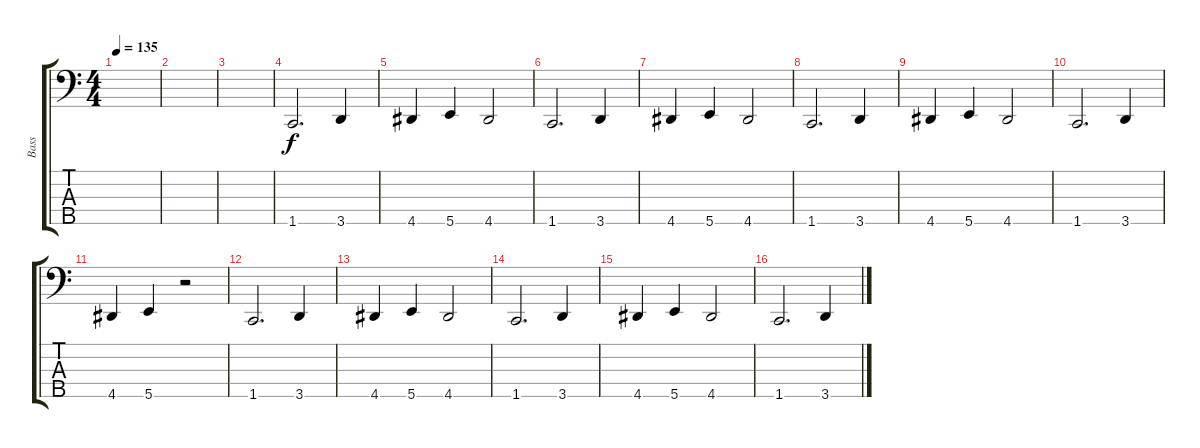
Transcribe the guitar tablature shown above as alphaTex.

\track ("Bass" "Bass") {instrument electricbasspick}
\staff {score tabs}
\tuning (G2 D2 A1 E1 B0) {hide}
\ts (4 4)
\tempo 135
\clef f4
\ks c
|
|
|
1.5.2{d} 3.5.4 |
4.5.4 5.5.4 4.5.2 |
1.5.2{d} 3.5.4 |
4.5.4 5.5.4 4.5.2 |
1.5.2{d} 3.5.4 |
4.5.4 5.5.4 4.5.2 |
1.5.2{d} 3.5.4 |
4.5.4 5.5.4 r.2 |
1.5.2{d} 3.5.4 |
4.5.4 5.5.4 4.5.2 |
1.5.2{d} 3.5.4 |
4.5.4 5.5.4 4.5.2 |
1.5.2{d} 3.5.4
